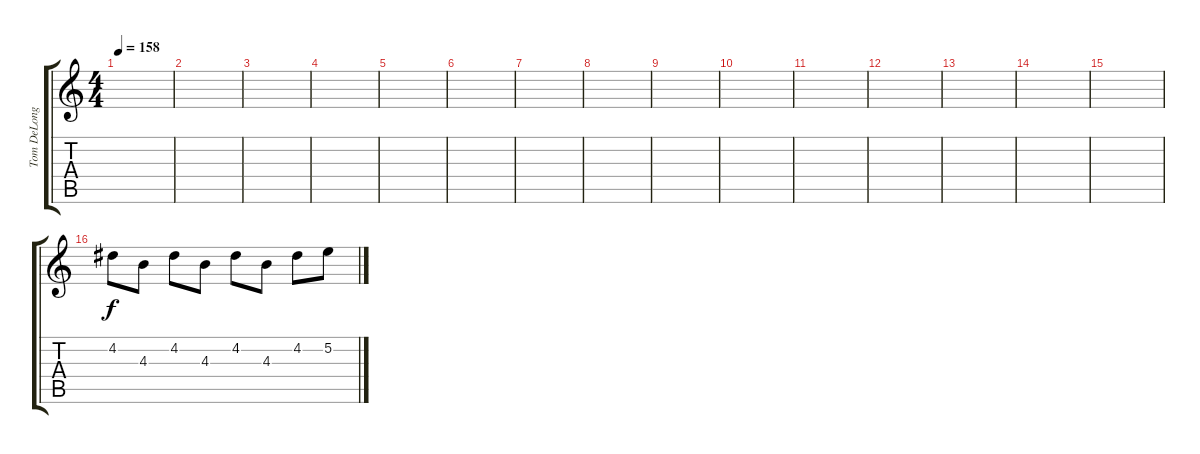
\track ("Tom DeLonge - Clean Guitar" "Tom DeLong") {instrument electricguitarclean}
\staff {score tabs}
\tuning (E4 B3 G3 D3 A2 E2) {hide}
\ts (4 4)
\tempo 158
\clef g2
\ks c
|
|
|
|
|
|
|
|
|
|
|
|
|
|
|
4.2.8{volume 16} 4.3.8 4.2.8 4.3.8 4.2.8 4.3.8 4.2.8 5.2.8
